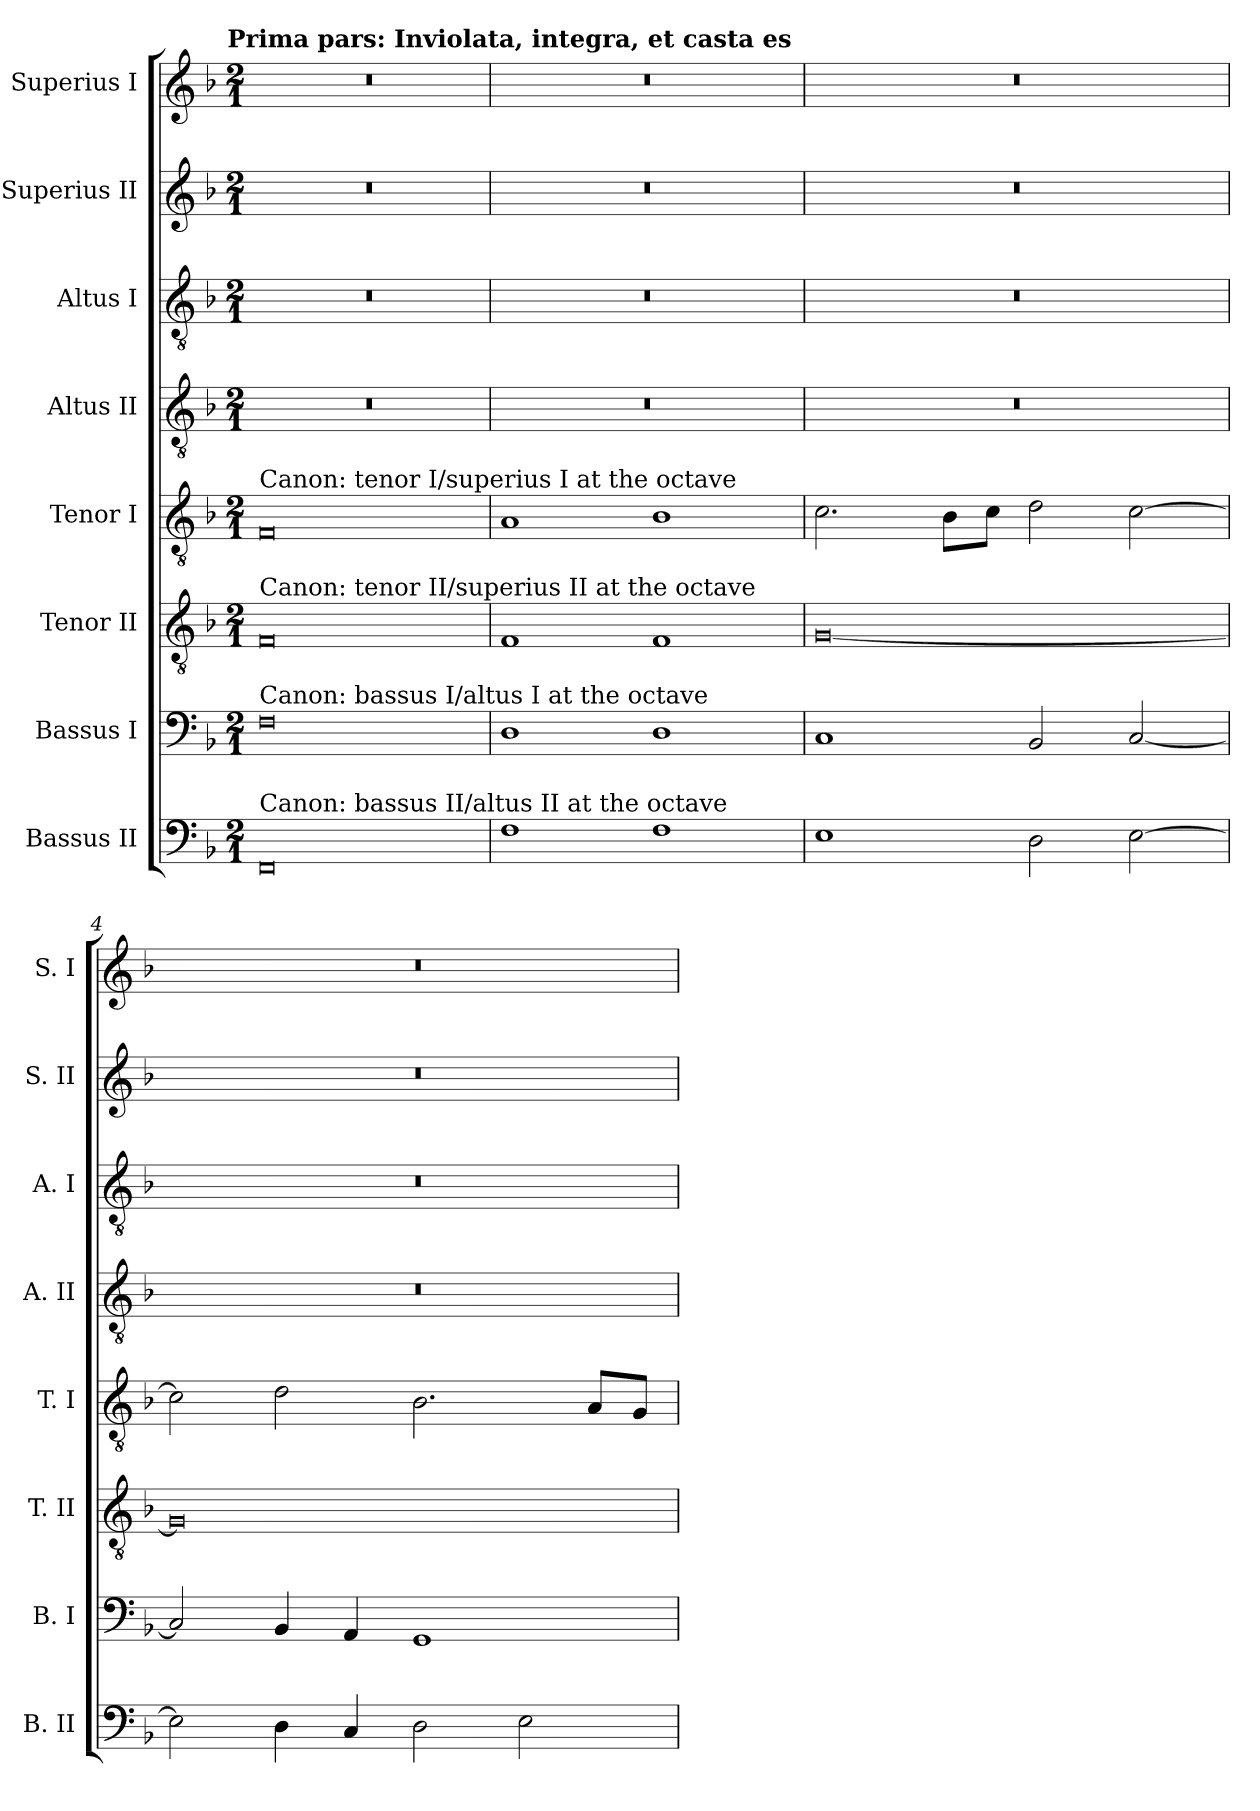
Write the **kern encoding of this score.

**kern	**kern	**kern	**kern	**kern	**kern	**kern	**kern
*part8	*part7	*part6	*part5	*part4	*part3	*part2	*part1
*staff8	*staff7	*staff6	*staff5	*staff4	*staff3	*staff2	*staff1
*I"Bassus II	*I"Bassus I	*I"Tenor II	*I"Tenor I	*I"Altus II	*I"Altus I	*I"Superius II	*I"Superius I
*I'B. II	*I'B. I	*I'T. II	*I'T. I	*I'A. II	*I'A. I	*I'S. II	*I'S. I
*clefF4	*clefF4	*clefGv2	*clefGv2	*clefGv2	*clefGv2	*clefG2	*clefG2
*k[b-]	*k[b-]	*k[b-]	*k[b-]	*k[b-]	*k[b-]	*k[b-]	*k[b-]
*F:	*F:	*F:	*F:	*F:	*F:	*F:	*F:
!!LO:TX:omd:t=Prima pars&colon; Inviolata, integra, et casta es
*M2/1	*M2/1	*M2/1	*M2/1	*M2/1	*M2/1	*M2/1	*M2/1
=1	=1	=1	=1	=1	=1	=1	=1
!	!	!	!LO:TX:a:t=Canon&colon; tenor I/superius I at the octave	!	!	!	!
!	!	!LO:TX:a:t=Canon&colon; tenor II/superius II at the octave	!	!	!	!	!
!	!LO:TX:a:t=Canon&colon; bassus I/altus I at the octave	!	!	!	!	!	!
!LO:TX:a:t=Canon&colon; bassus II/altus II at the octave	!	!	!	!	!	!	!
0FF	0F	0F	0F	0r	0r	0r	0r
=2	=2	=2	=2	=2	=2	=2	=2
1F	1D	1F	1A	0r	0r	0r	0r
1F	1D	1F	1B-	.	.	.	.
=3	=3	=3	=3	=3	=3	=3	=3
1E	1C	[0G	2.c	0r	0r	0r	0r
.	.	.	8B-L	.	.	.	.
.	.	.	8cJ	.	.	.	.
2D	2BB-	.	2d	.	.	.	.
[2E	[2C	.	[2c	.	.	.	.
=4	=4	=4	=4	=4	=4	=4	=4
2E]	2C]	0G]	2c]	0r	0r	0r	0r
4D	4BB-	.	2d	.	.	.	.
4C	4AA	.	.	.	.	.	.
2D	1GG	.	2.B-	.	.	.	.
2E	.	.	.	.	.	.	.
.	.	.	8AL	.	.	.	.
.	.	.	8GJ	.	.	.	.
=	=	=	=	=	=	=	=
*-	*-	*-	*-	*-	*-	*-	*-
